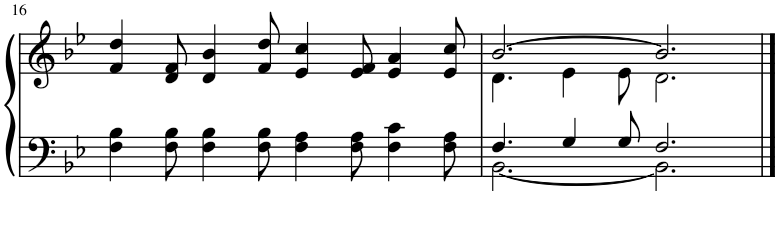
**kern	**kern
*part1	*part1
*staff2	*staff1
*I"Piano	*
*I'Pno.	*
!!LO:PB:g=z
*clefF4	*clefG2
*k[b-e-]	*k[b-e-]
*M12/8	*M12/8
=16	=16
4F\ 4B-\	4f/ 4dd/
8F\ 8B-\	8d/ 8f/
4F\ 4B-\	4d/ 4b-/
8F\ 8B-\	8f/ 8dd/
4F\ 4A\	4e-/ 4cc/
8F\ 8A\	8e-/ 8f/
4F\ 4c\	4e-/ 4a/
8F\ 8A\	8e-/ 8cc/
=17	=17
*^	*^
4.F/	[2.BB-\	[2.b-/	4.d\
4G/	.	.	4e-\
8G/	.	.	8e-\
2.F/	2.BB-\]	2.b-/]	2.d\
*v	*v	*	*
*	*v	*v
==	==
*-	*-
